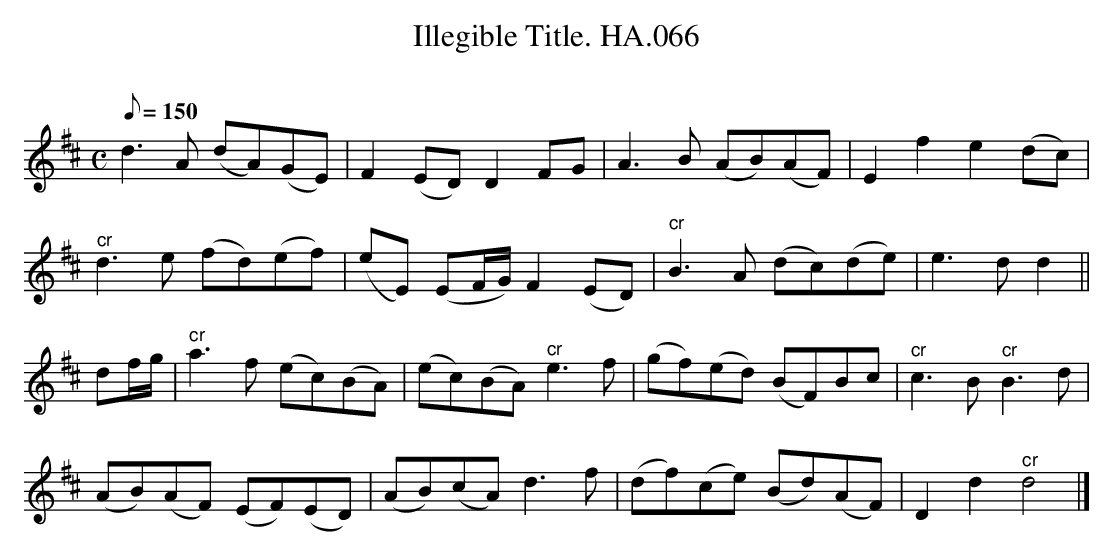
X:1
T:Illegible Title. HA.066
M:C
L:1/8
Q:150
O:
K:D
d3A (dA)(GE)|F2(ED) D2FG|A3B (AB)(AF)|E2f2 e2(dc)|
"^cr"d3e (fd)(ef)|(eE) (EF/G/) F2(ED)|\
"^cr"B3A (dc)(de)|e3d d2||
df/g/|"^cr"a3f (ec)(BA)|(ec)(BA) "^cr"e3f|\
(gf)(ed) (BF)Bc|"^cr"c3B "^cr"B3d|
(AB)(AF) (EF)(ED)|(AB)(cA) d3f|\
(df)(ce) (Bd)(AF)|D2d2"^cr"d4|]
